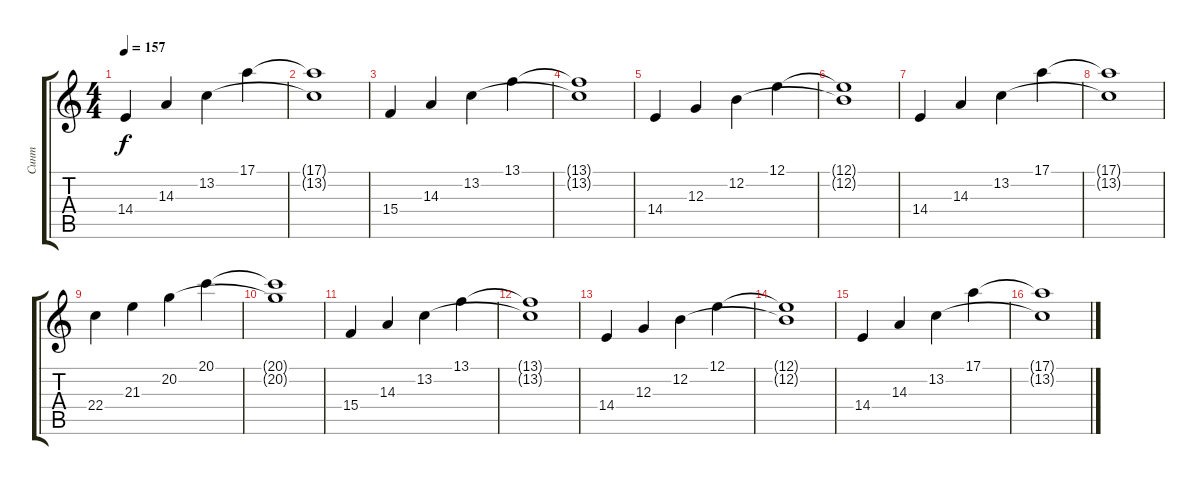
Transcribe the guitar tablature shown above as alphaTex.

\track ("Синт" "Синт") {instrument acousticgrandpiano}
\staff {score tabs}
\tuning (E4 B3 G3 D3 A2 E2) {hide}
\ts (4 4)
\tempo 157
\clef g2
\ks c
14.4.4{dy f} 14.3.4 13.2.4 17.1.4 |
(17.1{t} 13.2{t}).1 |
15.4.4 14.3.4 13.2.4 13.1.4 |
(13.1{t} 13.2{t}).1 |
14.4.4 12.3.4 12.2.4 12.1.4 |
(12.1{t} 12.2{t}).1 |
14.4.4 14.3.4 13.2.4 17.1.4 |
(17.1{t} 13.2{t}).1 |
22.4.4 21.3.4 20.2.4 20.1.4 |
(20.1{t} 20.2{t}).1 |
15.4.4 14.3.4 13.2.4 13.1.4 |
(13.1{t} 13.2{t}).1 |
14.4.4 12.3.4 12.2.4 12.1.4 |
(12.1{t} 12.2{t}).1 |
14.4.4 14.3.4 13.2.4 17.1.4 |
(17.1{t} 13.2{t}).1
